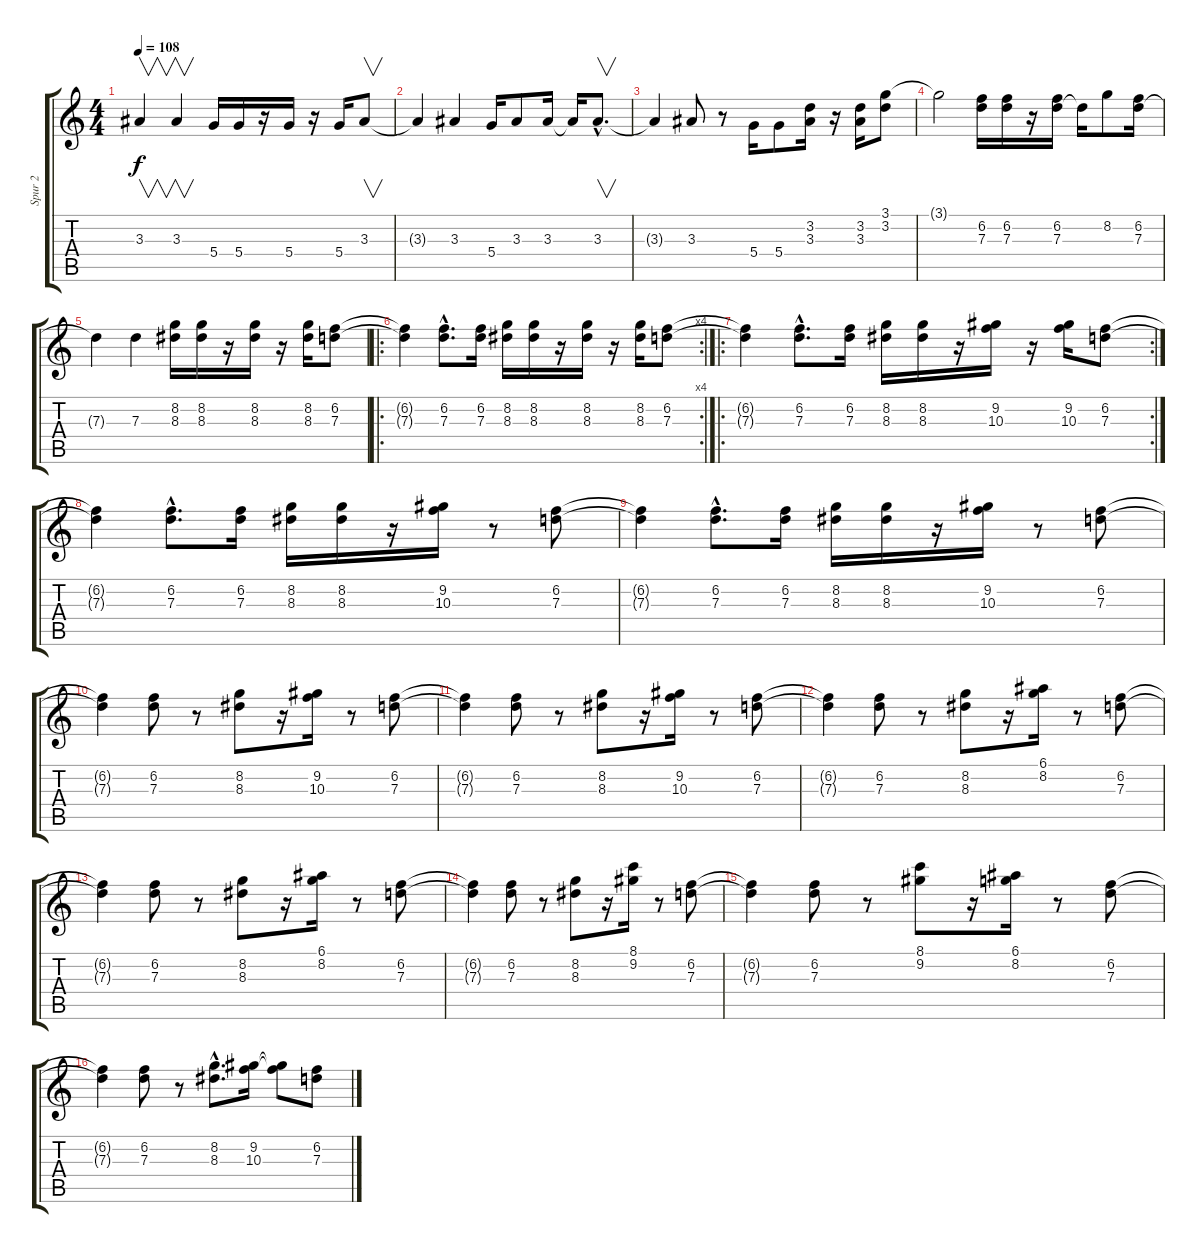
\track ("Spur 2" "Spur 2") {instrument overdrivenguitar}
\staff {score tabs}
\tuning (E4 B3 G3 D3 A2 E2) {hide}
\ts (4 4)
\tempo 108
\clef g2
\ks c
3.3.4{v dy f} 3.3.4{v} 5.4.16 5.4.16 r.16 5.4.16 r.16 5.4.16 3.3.8{v} |
3.3{t}.4 3.3.4 5.4.16 3.3.8 3.3.16 3.3{t}.16 3.3{hac}.8{v d} |
3.3{t}.4 3.3.8 r.8 5.4.16 5.4.8 (3.2 3.3).16 r.16 (3.2 3.3).16 (3.1 3.2).8 |
3.1{t}.2 (6.2 7.3).16 (6.2 7.3).16 r.16 (6.2 7.3).16 7.3{t}.16 8.2.8 (6.2 7.3).16 |
7.3{t}.4 7.3.4 (8.2 8.3).16 (8.2 8.3).16 r.16 (8.2 8.3).16 r.16 (8.2 8.3).16 (6.2 7.3).8 |
\ro
\rc 4
(6.2{t} 7.3{t}).4 (6.2{hac} 7.3{hac}).8{d} (6.2 7.3).16 (8.2 8.3).16 (8.2 8.3).16 r.16 (8.2 8.3).16 r.16 (8.2 8.3).16 (6.2 7.3).8 |
\ro
\rc 2
(6.2{t} 7.3{t}).4 (6.2{hac} 7.3{hac}).8{d} (6.2 7.3).16 (8.2 8.3).16 (8.2 8.3).16 r.16 (9.2 10.3).16 r.16 (9.2 10.3).16 (6.2 7.3).8 |
(6.2{t} 7.3{t}).4 (6.2{hac} 7.3{hac}).8{d} (6.2 7.3).16 (8.2 8.3).16 (8.2 8.3).16 r.16 (9.2 10.3).16 r.8 (6.2 7.3).8 |
(6.2{t} 7.3{t}).4 (6.2{hac} 7.3{hac}).8{d} (6.2 7.3).16 (8.2 8.3).16 (8.2 8.3).16 r.16 (9.2 10.3).16 r.8 (6.2 7.3).8 |
(6.2{t} 7.3{t}).4 (6.2 7.3).8 r.8 (8.2 8.3).8 r.16 (9.2 10.3).16 r.8 (6.2 7.3).8 |
(6.2{t} 7.3{t}).4 (6.2 7.3).8 r.8 (8.2 8.3).8 r.16 (9.2 10.3).16 r.8 (6.2 7.3).8 |
(6.2{t} 7.3{t}).4 (6.2 7.3).8 r.8 (8.2 8.3).8 r.16 (6.1 8.2).16 r.8 (6.2 7.3).8 |
(6.2{t} 7.3{t}).4 (6.2 7.3).8 r.8 (8.2 8.3).8 r.16 (6.1 8.2).16 r.8 (6.2 7.3).8 |
(6.2{t} 7.3{t}).4 (6.2 7.3).8 r.8 (8.2 8.3).8 r.16 (8.1 9.2).16 r.8 (6.2 7.3).8 |
(6.2{t} 7.3{t}).4 (6.2 7.3).8 r.8 (8.1 9.2).8 r.16 (6.1 8.2).16 r.8 (6.2 7.3).8 |
(6.2{t} 7.3{t}).4 (6.2 7.3).8 r.8 (8.2{hac} 8.3{hac}).8{d} (9.2 10.3).16 (9.2{t} 10.3{t}).8 (6.2 7.3).8
